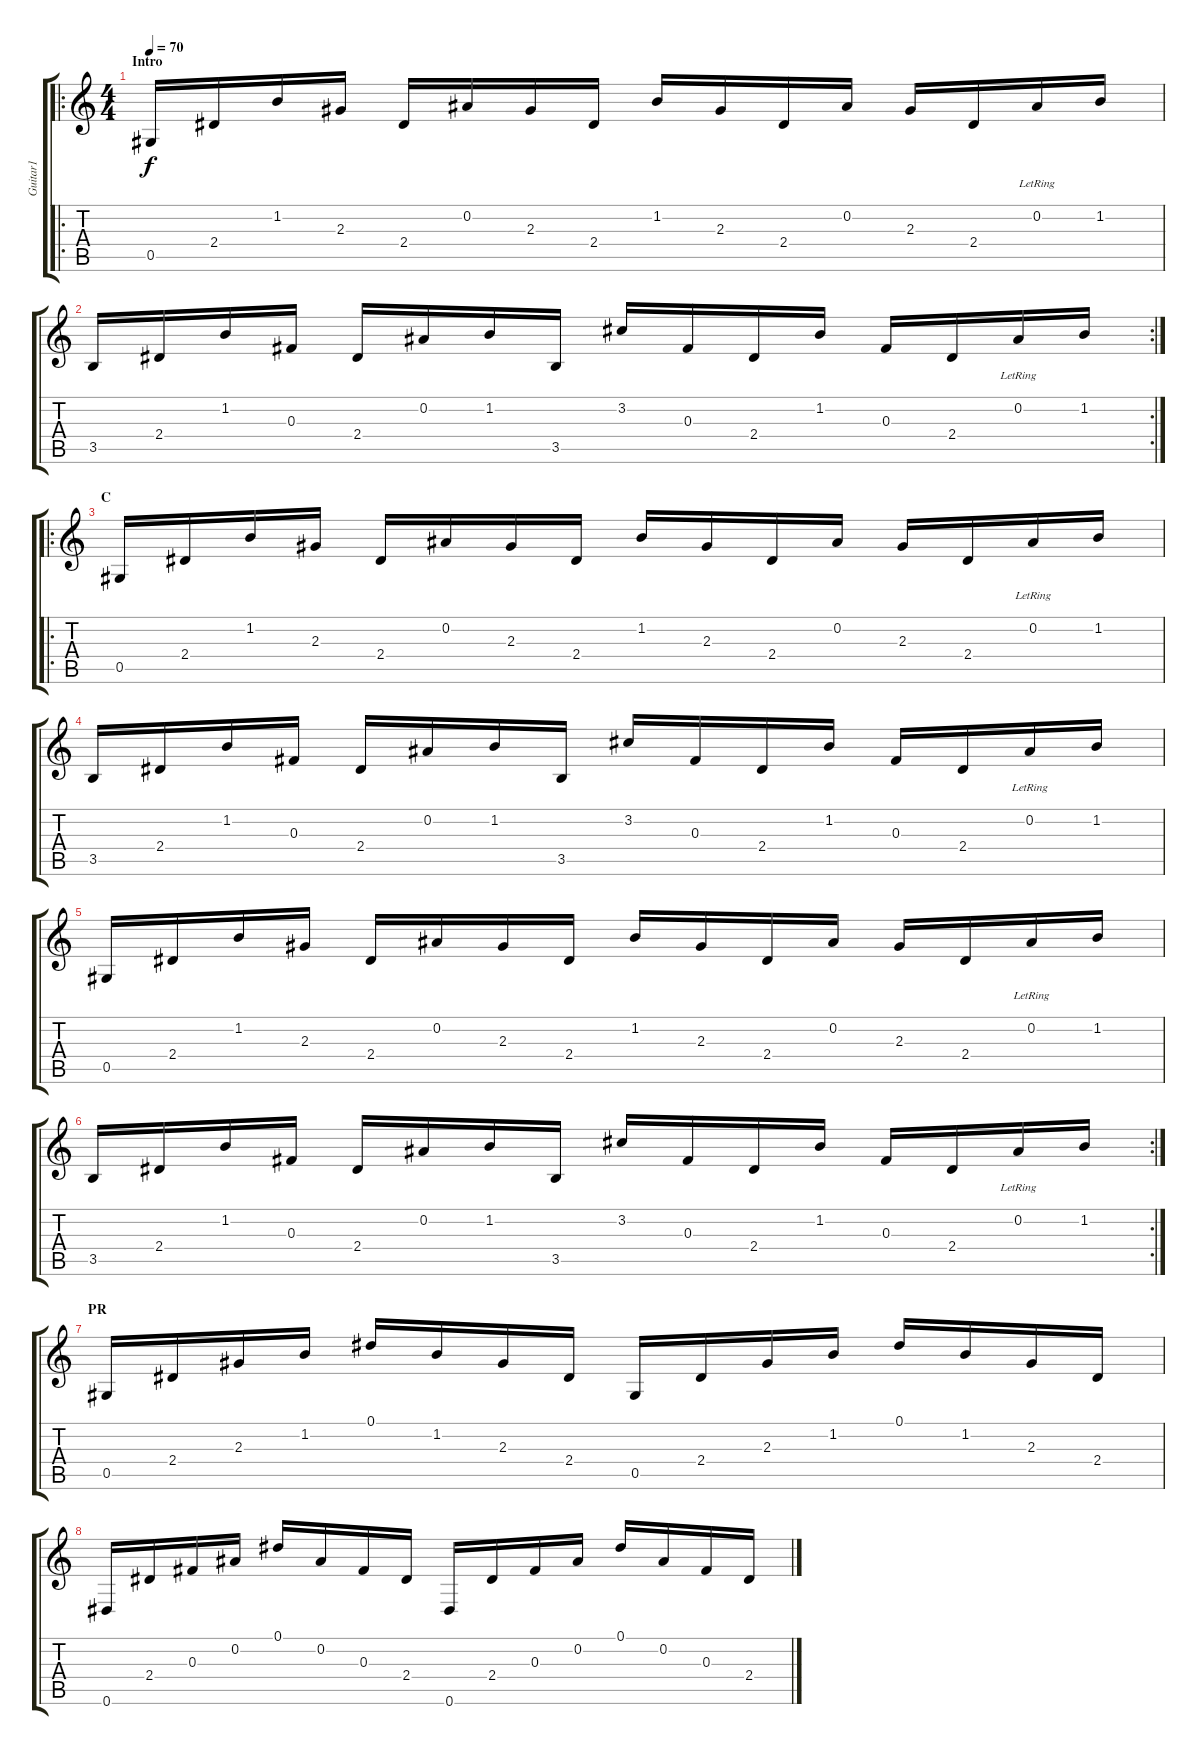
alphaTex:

\track ("Guitar1" "Guitar1") {instrument acousticguitarnylon}
\staff {score tabs}
\tuning (Eb4 Bb3 Gb3 Db3 Ab2 Eb2) {hide}
\ro
\ts (4 4)
\section ("" "Intro")
\tempo 70
\clef g2
\ks c
0.5.16{dy f instrument acousticguitarnylon} 2.4.16 1.2.16 2.3.16 2.4.16 0.2.16 2.3.16 2.4.16 1.2.16 2.3.16 2.4.16 0.2.16 2.3.16 2.4.16 0.2{lr}.16 1.2.16 |
\rc 2
3.5.16 2.4.16 1.2.16 0.3.16 2.4.16 0.2.16 1.2.16 3.5.16 3.2.16 0.3.16 2.4.16 1.2.16 0.3.16 2.4.16 0.2{lr}.16 1.2.16 |
\ro
\section ("" "C")
0.5.16 2.4.16 1.2.16 2.3.16 2.4.16 0.2.16 2.3.16 2.4.16 1.2.16 2.3.16 2.4.16 0.2.16 2.3.16 2.4.16 0.2{lr}.16 1.2.16 |
3.5.16 2.4.16 1.2.16 0.3.16 2.4.16 0.2.16 1.2.16 3.5.16 3.2.16 0.3.16 2.4.16 1.2.16 0.3.16 2.4.16 0.2{lr}.16 1.2.16 |
0.5.16 2.4.16 1.2.16 2.3.16 2.4.16 0.2.16 2.3.16 2.4.16 1.2.16 2.3.16 2.4.16 0.2.16 2.3.16 2.4.16 0.2{lr}.16 1.2.16 |
\rc 2
3.5.16 2.4.16 1.2.16 0.3.16 2.4.16 0.2.16 1.2.16 3.5.16 3.2.16 0.3.16 2.4.16 1.2.16 0.3.16 2.4.16 0.2{lr}.16 1.2.16 |
\section ("" "PR")
0.5.16 2.4.16 2.3.16 1.2.16 0.1.16 1.2.16 2.3.16 2.4.16 0.5.16 2.4.16 2.3.16 1.2.16 0.1.16 1.2.16 2.3.16 2.4.16 |
0.6.16 2.4.16 0.3.16 0.2.16 0.1.16 0.2.16 0.3.16 2.4.16 0.6.16 2.4.16 0.3.16 0.2.16 0.1.16 0.2.16 0.3.16 2.4.16
